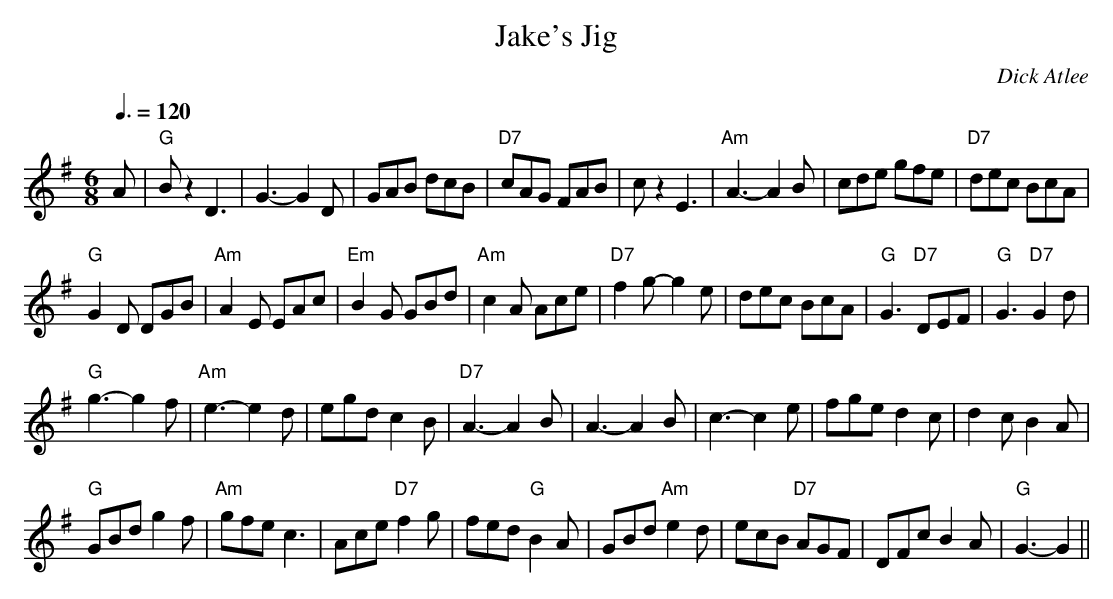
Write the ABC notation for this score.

X:1
T:Jake's Jig
M:6/8
L:1/8
Q:3/8=120
C:Dick Atlee
K:G
A | "G" B z2 D3 | G3-G2 D | GAB dcB | "D7" cAG FAB |
c z2 E3 | "Am" A3-A2 B | cde gfe | "D7" dec BcA | !
"G" G2 D DGB | "Am" A2 E EAc | "Em" B2 G GBd | "Am" c2 A Ace |
"D7" f2 g-g2 e | dec BcA | "G" G3 "D7" DEF | "G" G3 "D7" G2 d | !
"G" g3-g2 f | "Am" e3-e2 d | egd c2 B | "D7" A3-A2 B |
A3-A2 B | c3-c2 e | fge d2 c | d2 c B2 A | !
"G" GBd g2 f | "Am" gfe c3 | Ace "D7" f2 g | fed "G" B2 A |
GBd "Am" e2 d | ecB "D7" AGF | DFc B2 A | "G" G3-G2 ||
